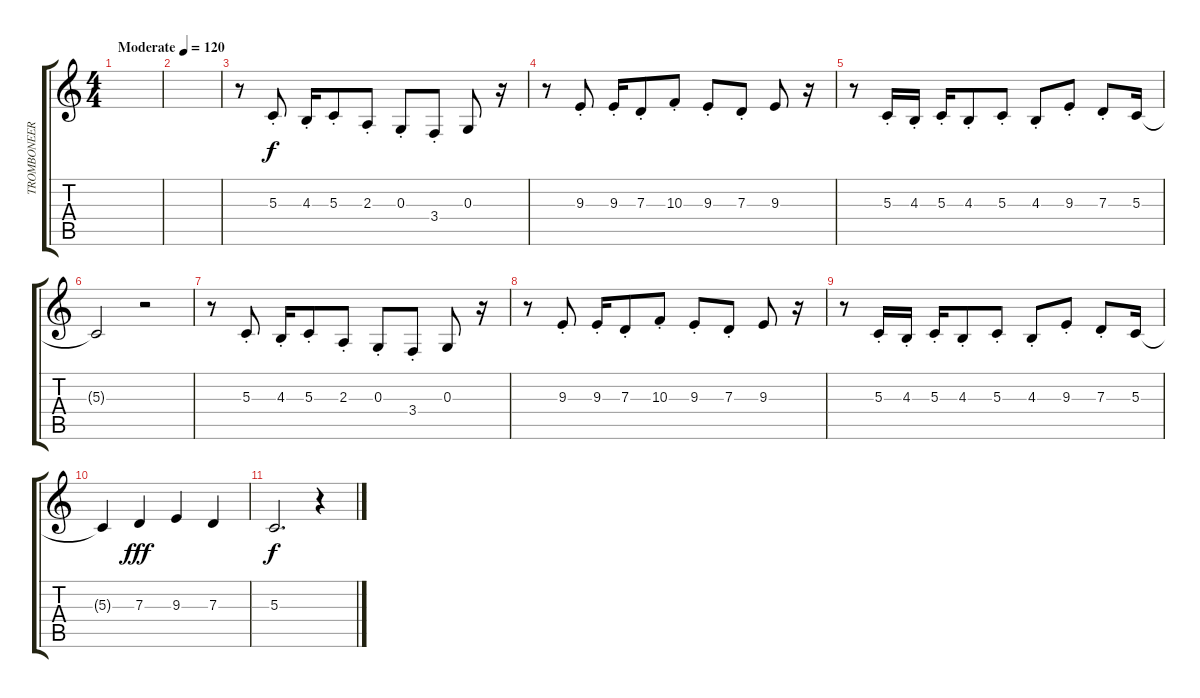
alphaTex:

\track ("TROMBONEER" "TROMBONEER") {instrument trombone}
\staff {score tabs}
\tuning (E4 B3 G3 D3 A2 E2) {hide}
\ts (4 4)
\tempo (120 "Moderate")
\clef g2
\ks c
|
|
r.8 5.3{st}.8 4.3{st}.16 5.3{st}.8 2.3{st}.8 0.3{st}.8 3.4{st}.8 0.3.8 r.16 |
r.8 9.3{st}.8 9.3{st}.16 7.3{st}.8 10.3{st}.8 9.3{st}.8 7.3{st}.8 9.3.8 r.16 |
r.8 5.3{st}.16 4.3{st}.16 5.3{st}.16 4.3{st}.8 5.3{st}.8 4.3{st}.8 9.3{st}.8 7.3{st}.8 5.3.16 |
5.3{t}.2 r.2 |
r.8 5.3{st}.8 4.3{st}.16 5.3{st}.8 2.3{st}.8 0.3{st}.8 3.4{st}.8 0.3.8 r.16 |
r.8 9.3{st}.8 9.3{st}.16 7.3{st}.8 10.3{st}.8 9.3{st}.8 7.3{st}.8 9.3.8 r.16 |
r.8 5.3{st}.16 4.3{st}.16 5.3{st}.16 4.3{st}.8 5.3{st}.8 4.3{st}.8 9.3{st}.8 7.3{st}.8 5.3.16 |
5.3{t}.4 7.3.4{dy fff} 9.3.4 7.3.4 |
5.3.2{d dy f} r.4
